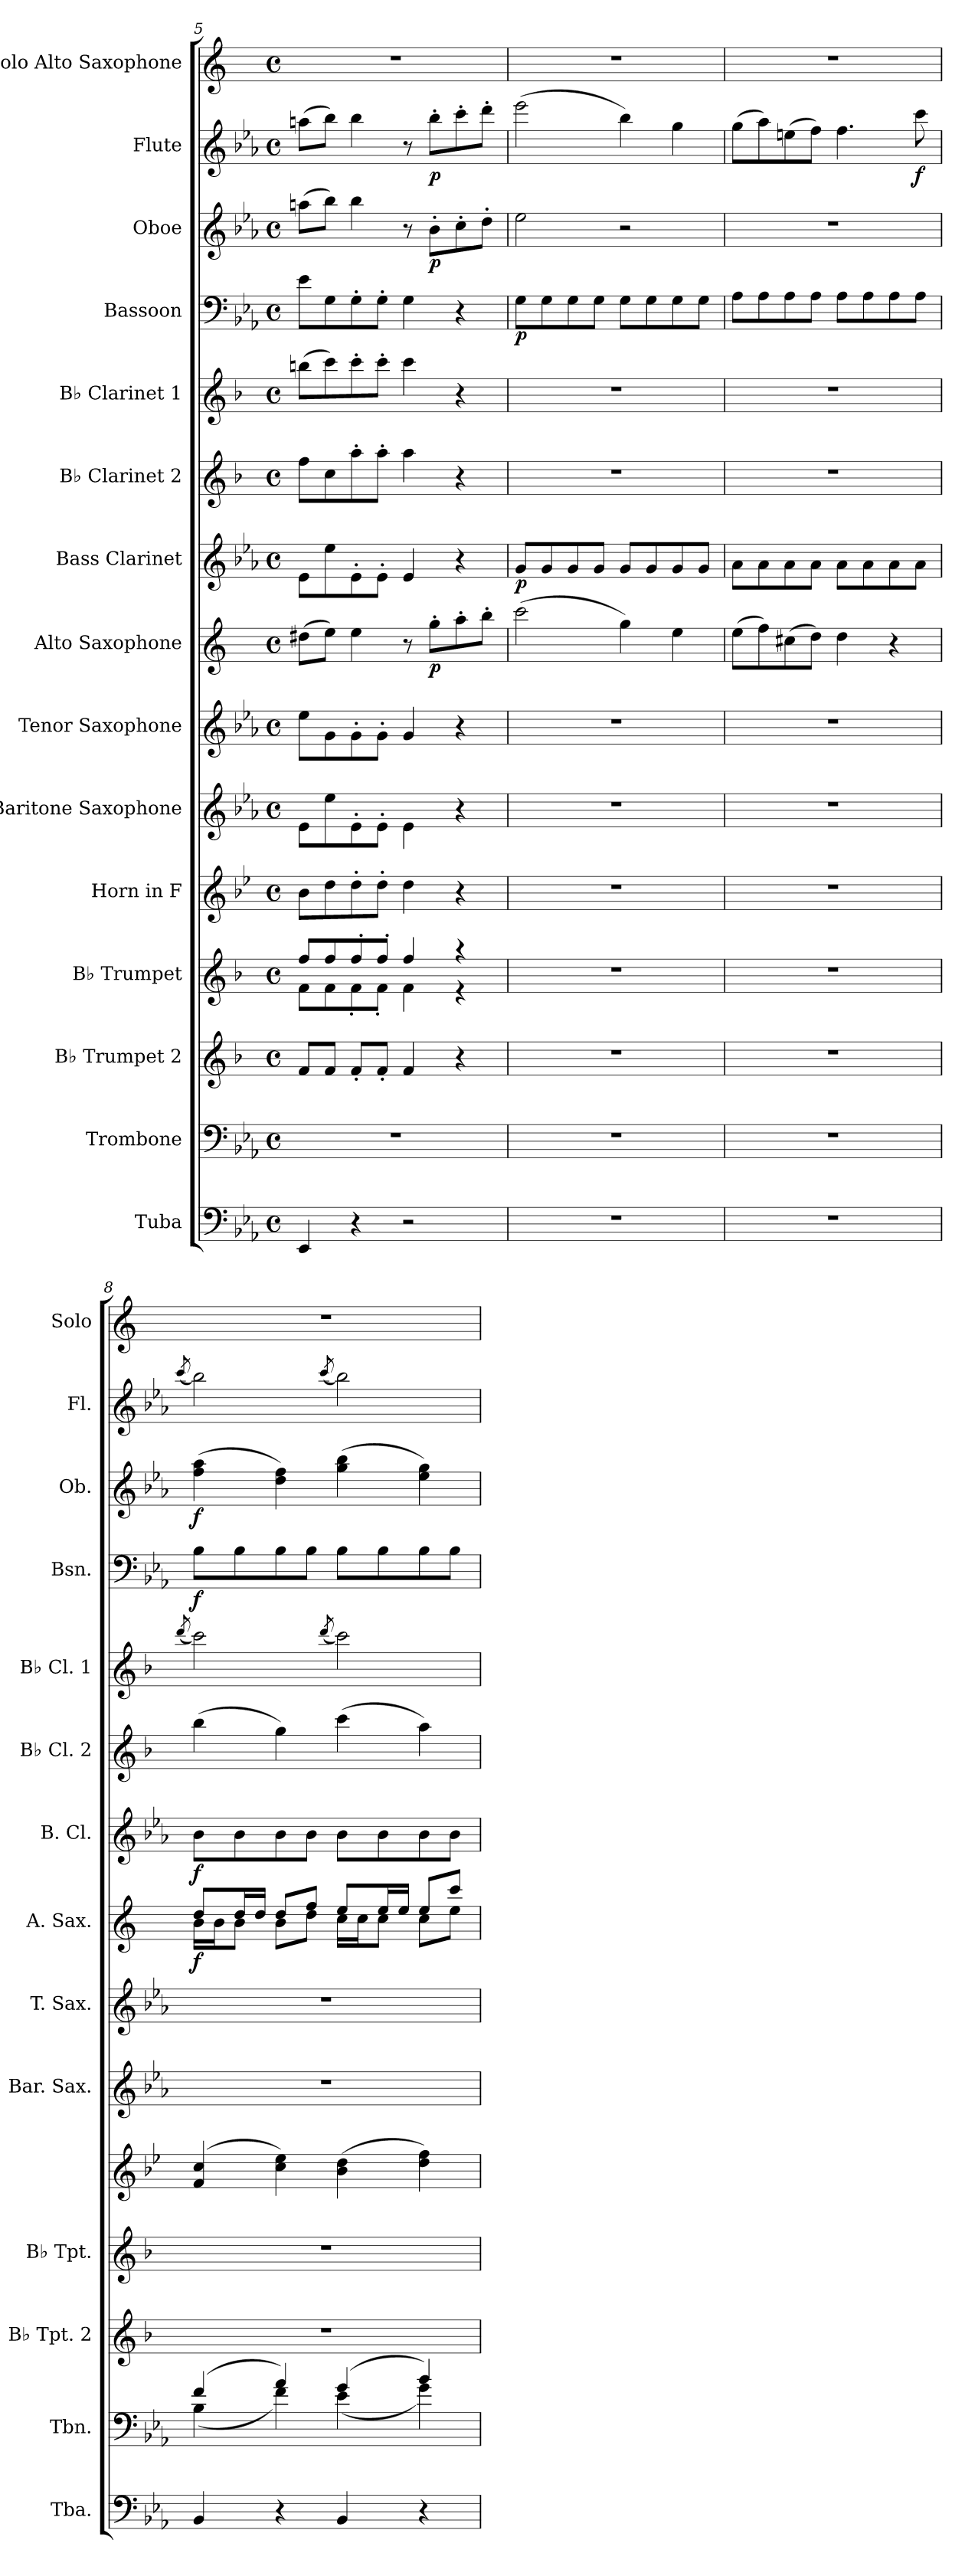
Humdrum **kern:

**kern	**kern	**kern	**kern	**kern	**kern	**kern	**kern	**dynam	**kern	**dynam	**kern	**kern	**kern	**dynam	**kern	**dynam	**kern	**dynam	**kern
*part15	*part14	*part13	*part12	*part11	*part10	*part9	*part8	*part8	*part7	*part7	*part6	*part5	*part4	*part4	*part3	*part3	*part2	*part2	*part1
*staff15	*staff14	*staff13	*staff12	*staff11	*staff10	*staff9	*staff8	*staff8	*staff7	*staff7	*staff6	*staff5	*staff4	*staff4	*staff3	*staff3	*staff2	*staff2	*staff1
*I"Tuba	*I"Trombone	*I"B♭ Trumpet 2	*I"B♭ Trumpet	*I"Horn in F	*I"Baritone Saxophone	*I"Tenor Saxophone	*I"Alto Saxophone	*	*I"Bass Clarinet	*	*I"B♭ Clarinet 2	*I"B♭ Clarinet 1	*I"Bassoon	*	*I"Oboe	*	*I"Flute	*	*I"Solo Alto Saxophone
*I'Tba.	*I'Tbn.	*I'B♭ Tpt. 2	*I'B♭ Tpt.	*	*I'Bar. Sax.	*I'T. Sax.	*I'A. Sax.	*	*I'B. Cl.	*	*I'B♭ Cl. 2	*I'B♭ Cl. 1	*I'Bsn.	*	*I'Ob.	*	*I'Fl.	*	*I'Solo
*clefF4	*clefF4	*clefG2	*clefG2	*clefG2	*clefG2	*clefG2	*clefG2	*	*clefG2	*	*clefG2	*clefG2	*clefF4	*	*clefG2	*	*clefG2	*	*clefG2
*	*	*ITrd1c2	*ITrd1c2	*ITrd4c7	*ITrd12c21	*ITrd8c14	*ITrd5c9	*	*ITrd8c14	*	*ITrd1c2	*ITrd1c2	*	*	*	*	*	*	*ITrd5c9
*k[b-e-a-]	*k[b-e-a-]	*k[b-e-a-]	*k[b-e-a-]	*k[b-e-a-]	*k[b-e-a-]	*k[b-e-a-]	*k[b-e-a-]	*	*k[b-e-a-]	*	*k[b-e-a-]	*k[b-e-a-]	*k[b-e-a-]	*	*k[b-e-a-]	*	*k[b-e-a-]	*	*k[b-e-a-]
*M4/4	*M4/4	*M4/4	*M4/4	*M4/4	*M4/4	*M4/4	*M4/4	*	*M4/4	*	*M4/4	*M4/4	*M4/4	*	*M4/4	*	*M4/4	*	*M4/4
*met(c)	*met(c)	*met(c)	*met(c)	*met(c)	*met(c)	*met(c)	*met(c)	*	*met(c)	*	*met(c)	*met(c)	*met(c)	*	*met(c)	*	*met(c)	*	*met(c)
=5	=5	=5	=5	=5	=5	=5	=5	=5	=5	=5	=5	=5	=5	=5	=5	=5	=5	=5	=5
*	*	*	*^	*	*	*	*	*	*	*	*	*	*	*	*	*	*	*	*
4EE-/	1r	8e-/L	8ee-/L	8e-\L	8e-\L	8E-\L	8e-\L	(>8f#X\L	.	8E-\L	.	8ee-\L	(>8aan\L	8e-\L	.	(>8aan\L	.	(>8aan\L	.	1r
.	.	8e-/J	8ee-/	8e-\	8g\	8e-\	8G\	8g\J)	.	8e-\	.	8b-\	8bb-\)	8G\	.	8bb-\J)	.	8bb-\J)	.	.
4r	.	8e-'/L	8ee-'/	8e-'\	8g'\	8E-'\	8G'\	4g\	.	8E-'\	.	8gg'\	8bb-'\	8G'\	.	4bb-\	.	4bb-\	.	.
.	.	8e-'/J	8ee-'/J	8e-'\J	8g'\J	8E-'\J	8G'\J	.	.	8E-'\J	.	8gg'\J	8bb-'\J	8G'\J	.	.	.	.	.	.
2r	.	4e-/	4ee-/	4e-\	4g\	4E-\	4G/	8r	.	4E-/	.	4gg\	4bb-\	4G\	.	8r	.	8r	.	.
!	!	!	!	!	!	!	!	!	!LO:DY:b	!	!	!	!	!	!	!	!LO:DY:b	!	!LO:DY:b	!
.	.	.	.	.	.	.	.	8b-'\L	p	.	.	.	.	.	.	8b-'\L	p	8bb-'\L	p	.
.	.	4r	4r	4r	4r	4r	4r	8cc'\	.	4r	.	4r	4r	4r	.	8cc'\	.	8ccc'\	.	.
.	.	.	.	.	.	.	.	8dd'\J	.	.	.	.	.	.	.	8dd'\J	.	8ddd'\J	.	.
*	*	*	*v	*v	*	*	*	*	*	*	*	*	*	*	*	*	*	*	*	*
=6	=6	=6	=6	=6	=6	=6	=6	=6	=6	=6	=6	=6	=6	=6	=6	=6	=6	=6	=6
!	!	!	!	!	!	!	!	!	!	!LO:DY:b	!	!	!	!LO:DY:b	!	!	!	!	!
1r	1r	1r	1r	1r	1r	1r	(>2ee-\	.	8G/L	p	1r	1r	8G\L	p	2ee-\	.	(>2eee-\	.	1r
.	.	.	.	.	.	.	.	.	8G/	.	.	.	8G\	.	.	.	.	.	.
.	.	.	.	.	.	.	.	.	8G/	.	.	.	8G\	.	.	.	.	.	.
.	.	.	.	.	.	.	.	.	8G/J	.	.	.	8G\J	.	.	.	.	.	.
.	.	.	.	.	.	.	4b-\)	.	8G/L	.	.	.	8G\L	.	2r	.	4bb-\)	.	.
.	.	.	.	.	.	.	.	.	8G/	.	.	.	8G\	.	.	.	.	.	.
.	.	.	.	.	.	.	4g\	.	8G/	.	.	.	8G\	.	.	.	4gg\	.	.
.	.	.	.	.	.	.	.	.	8G/J	.	.	.	8G\J	.	.	.	.	.	.
=7	=7	=7	=7	=7	=7	=7	=7	=7	=7	=7	=7	=7	=7	=7	=7	=7	=7	=7	=7
1r	1r	1r	1r	1r	1r	1r	(>8g\L	.	8A-\L	.	1r	1r	8A-\L	.	1r	.	(>8gg\L	.	1r
.	.	.	.	.	.	.	8a-\)	.	8A-\	.	.	.	8A-\	.	.	.	8aa-\)	.	.
.	.	.	.	.	.	.	(>8en\	.	8A-\	.	.	.	8A-\	.	.	.	(>8een\	.	.
.	.	.	.	.	.	.	8f\J)	.	8A-\J	.	.	.	8A-\J	.	.	.	8ff\J)	.	.
.	.	.	.	.	.	.	4f\	.	8A-\L	.	.	.	8A-\L	.	.	.	4.ff\	.	.
.	.	.	.	.	.	.	.	.	8A-\	.	.	.	8A-\	.	.	.	.	.	.
.	.	.	.	.	.	.	4r	.	8A-\	.	.	.	8A-\	.	.	.	.	.	.
!	!	!	!	!	!	!	!	!	!	!	!	!	!	!	!	!	!	!LO:DY:b	!
.	.	.	.	.	.	.	.	.	8A-\J	.	.	.	8A-\J	.	.	.	8ccc\	f	.
!!LO:PB:g=z
=8	=8	=8	=8	=8	=8	=8	=8	=8	=8	=8	=8	=8	=8	=8	=8	=8	=8	=8	=8
.	.	.	.	.	.	.	.	.	.	.	.	(<8qccc/	.	.	.	.	(<8qccc/	.	.
*	*^	*	*	*	*	*	*^	*	*	*	*	*	*	*	*	*	*	*	*
!	!	!	!	!	!	!	!	!	!	!LO:DY:b	!	!LO:DY:b	!	!	!	!LO:DY:b	!	!LO:DY:b	!	!	!
4BB-/	(>4f/	(<4B-\	1r	1r	(>4B-/ 4f/	1r	1r	8f/L	16d\LL	f	8B-\L	f	(>4aa-\	2bb-\)	8B-\L	f	(>4ff\ 4aa-\	f	2bb-\)	.	1r
.	.	.	.	.	.	.	.	.	16d\J	.	.	.	.	.	.	.	.	.	.	.	.
.	.	.	.	.	.	.	.	16f/L	8d\J	.	8B-\	.	.	.	8B-\	.	.	.	.	.	.
.	.	.	.	.	.	.	.	16f/JJ	.	.	.	.	.	.	.	.	.	.	.	.	.
4r	4a-/)	4f\)	.	.	4f\ 4a-\)	.	.	8f/L	8d\L	.	8B-\	.	4ff\)	.	8B-\	.	4dd\ 4ff\)	.	.	.	.
.	.	.	.	.	.	.	.	8a-/J	8f\J	.	8B-\J	.	.	.	8B-\J	.	.	.	.	.	.
.	.	.	.	.	.	.	.	.	.	.	.	.	.	(<8qccc/	.	.	.	.	(<8qccc/	.	.
4BB-/	(>4g/	(<4e-\	.	.	(>4e-\ 4g\	.	.	8g/L	16e-\LL	.	8B-\L	.	(>4bb-\	2bb-\)	8B-\L	.	(>4gg\ 4bb-\	.	2bb-\)	.	.
.	.	.	.	.	.	.	.	.	16e-\J	.	.	.	.	.	.	.	.	.	.	.	.
.	.	.	.	.	.	.	.	16g/L	8e-\J	.	8B-\	.	.	.	8B-\	.	.	.	.	.	.
.	.	.	.	.	.	.	.	16g/JJ	.	.	.	.	.	.	.	.	.	.	.	.	.
4r	4b-/)	4g\)	.	.	4g\ 4b-\)	.	.	8g/L	8e-\L	.	8B-\	.	4gg\)	.	8B-\	.	4ee-\ 4gg\)	.	.	.	.
.	.	.	.	.	.	.	.	8ee-/J	8g\J	.	8B-\J	.	.	.	8B-\J	.	.	.	.	.	.
*	*v	*v	*	*	*	*	*	*v	*v	*	*	*	*	*	*	*	*	*	*	*	*
=	=	=	=	=	=	=	=	=	=	=	=	=	=	=	=	=	=	=	=
*-	*-	*-	*-	*-	*-	*-	*-	*-	*-	*-	*-	*-	*-	*-	*-	*-	*-	*-	*-
